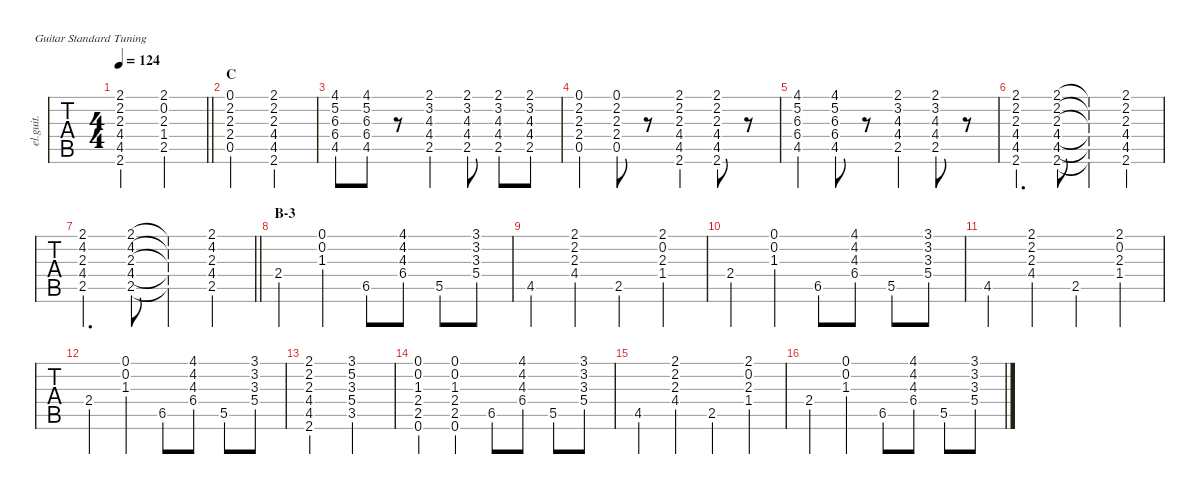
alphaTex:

\defaultSystemsLayout 4
\hideDynamics
\bracketExtendMode nobrackets
\track ("E. Guitar" "el.guit.") {instrument electricguitarclean}
\staff {tabs}
\tuning (E4 B3 G3 D3 A2 E2)
\ts (4 4)
\tempo 124
\clef g2
\barLineRight lightlight
\ks e
(2.1{acc #} 2.2{acc #} 2.3{acc forcenatural} 4.4{acc #} 4.5{acc #} 2.6{acc #}).2{dy f beam Up} (2.1{acc #} 0.2{acc forcenatural} 2.3{acc forcenatural} 1.4{acc #} 2.5{acc forcenatural}).2{beam Up} |
\section ("" "C")
(0.1{acc forcenatural} 2.2{acc #} 2.3{acc forcenatural} 2.4{acc forcenatural} 0.5{acc forcenatural}).2{beam Up} (2.1{acc #} 2.2{acc #} 2.3{acc forcenatural} 4.4{acc #} 4.5{acc #} 2.6{acc #}).2{beam Up} |
(4.1{acc #} 5.2{acc forcenatural} 6.3{acc #} 6.4{acc #} 4.5{acc #}).8{beam Up} (4.1{acc #} 5.2{acc forcenatural} 6.3{acc #} 6.4{acc #} 4.5{acc #}).8{beam Up} r.8{beam Down} (2.1{acc #} 3.2{acc forcenatural} 4.3{acc forcenatural} 4.4{acc #} 2.5{acc forcenatural}).4{beam Up} (2.1{acc #} 3.2{acc forcenatural} 4.3{acc forcenatural} 4.4{acc #} 2.5{acc forcenatural}).8{beam Up} (2.1{acc #} 3.2{acc forcenatural} 4.3{acc forcenatural} 4.4{acc #} 2.5{acc forcenatural}).8{beam Up} (2.1{acc #} 3.2{acc forcenatural} 4.3{acc forcenatural} 4.4{acc #} 2.5{acc forcenatural}).8{beam Up} |
(0.1{acc forcenatural} 2.2{acc #} 2.3{acc forcenatural} 2.4{acc forcenatural} 0.5{acc forcenatural}).4{beam Up} (0.1{acc forcenatural} 2.2{acc #} 2.3{acc forcenatural} 2.4{acc forcenatural} 0.5{acc forcenatural}).8{beam Up} r.8{beam Down} (2.1{acc #} 2.2{acc #} 2.3{acc forcenatural} 4.4{acc #} 4.5{acc #} 2.6{acc #}).4{beam Up} (2.1{acc #} 2.2{acc #} 2.3{acc forcenatural} 4.4{acc #} 4.5{acc #} 2.6{acc #}).8{beam Up} r.8{beam Down} |
(4.1{acc #} 5.2{acc forcenatural} 6.3{acc #} 6.4{acc #} 4.5{acc #}).4{beam Up} (4.1{acc #} 5.2{acc forcenatural} 6.3{acc #} 6.4{acc #} 4.5{acc #}).8{beam Up} r.8{beam Down} (2.1{acc #} 3.2{acc forcenatural} 4.3{acc forcenatural} 4.4{acc #} 2.5{acc forcenatural}).4{beam Up} (2.1{acc #} 3.2{acc forcenatural} 4.3{acc forcenatural} 4.4{acc #} 2.5{acc forcenatural}).8{beam Up} r.8{beam Down} |
(2.1{acc #} 2.2{acc #} 2.3{acc forcenatural} 4.4{acc #} 4.5{acc #} 2.6{acc #}).4{d beam Up} (2.1{acc #} 2.2{acc #} 2.3{acc forcenatural} 4.4{acc #} 4.5{acc #} 2.6{acc #}).8{beam Up} (2.1{t acc #} 2.2{t acc #} 2.3{t acc forcenatural} 4.4{t acc #} 4.5{t acc #} 2.6{t acc #}).4{beam Up} (2.1{acc #} 2.2{acc #} 2.3{acc forcenatural} 4.4{acc #} 4.5{acc #} 2.6{acc #}).4{beam Up} |
\barLineRight lightlight
(2.1{acc #} 4.2{acc #} 2.3{acc forcenatural} 4.4{acc #} 2.5{acc forcenatural}).4{d beam Up} (2.1{acc #} 4.2{acc #} 2.3{acc forcenatural} 4.4{acc #} 2.5{acc forcenatural}).8{beam Up} (2.1{t acc #} 4.2{t acc #} 2.3{t acc forcenatural} 4.4{t acc #} 2.5{t acc forcenatural}).4{beam Up} (2.1{acc #} 4.2{acc #} 2.3{acc forcenatural} 4.4{acc #} 2.5{acc forcenatural}).4{beam Up} |
\section ("" "B-3")
2.4{acc forcenatural}.4{beam Up} (0.1{acc forcenatural} 0.2{acc forcenatural} 1.3{acc #}).4{beam Down} 6.5{acc #}.8{beam Up} (4.1{acc #} 4.2{acc #} 4.3{acc forcenatural} 6.4{acc #}).8{beam Up} 5.5{acc forcenatural}.8{beam Up} (3.1{acc forcenatural} 3.2{acc forcenatural} 3.3{acc #} 5.4{acc forcenatural}).8{beam Up} |
4.5{acc #}.4{beam Up} (2.1{acc #} 2.2{acc #} 2.3{acc forcenatural} 4.4{acc #}).4{beam Down} 2.5{acc forcenatural}.4{beam Up} (2.1{acc #} 0.2{acc forcenatural} 2.3{acc forcenatural} 1.4{acc #}).4{beam Up} |
2.4{acc forcenatural}.4{beam Up} (0.1{acc forcenatural} 0.2{acc forcenatural} 1.3{acc #}).4{beam Down} 6.5{acc #}.8{beam Up} (4.1{acc #} 4.2{acc #} 4.3{acc forcenatural} 6.4{acc #}).8{beam Up} 5.5{acc forcenatural}.8{beam Up} (3.1{acc forcenatural} 3.2{acc forcenatural} 3.3{acc #} 5.4{acc forcenatural}).8{beam Up} |
4.5{acc #}.4{beam Up} (2.1{acc #} 2.2{acc #} 2.3{acc forcenatural} 4.4{acc #}).4{beam Down} 2.5{acc forcenatural}.4{beam Up} (2.1{acc #} 0.2{acc forcenatural} 2.3{acc forcenatural} 1.4{acc #}).4{beam Up} |
2.4{acc forcenatural}.4{beam Up} (0.1{acc forcenatural} 0.2{acc forcenatural} 1.3{acc #}).4{beam Down} 6.5{acc #}.8{beam Up} (4.1{acc #} 4.2{acc #} 4.3{acc forcenatural} 6.4{acc #}).8{beam Up} 5.5{acc forcenatural}.8{beam Up} (3.1{acc forcenatural} 3.2{acc forcenatural} 3.3{acc #} 5.4{acc forcenatural}).8{beam Up} |
(2.1{acc #} 2.2{acc #} 2.3{acc forcenatural} 4.4{acc #} 4.5{acc #} 2.6{acc #}).2{beam Up} (3.1{acc forcenatural} 5.2{acc forcenatural} 3.3{acc #} 5.4{acc forcenatural} 3.5{acc forcenatural}).2{beam Up} |
(0.1{acc forcenatural} 0.2{acc forcenatural} 1.3{acc #} 2.4{acc forcenatural} 2.5{acc forcenatural} 0.6{acc forcenatural}).4{beam Up} (0.1{acc forcenatural} 0.2{acc forcenatural} 1.3{acc #} 2.4{acc forcenatural} 2.5{acc forcenatural} 0.6{acc forcenatural}).4{beam Up} 6.5{acc #}.8{beam Up} (4.1{acc #} 4.2{acc #} 4.3{acc forcenatural} 6.4{acc #}).8{beam Up} 5.5{acc forcenatural}.8{beam Up} (3.1{acc forcenatural} 3.2{acc forcenatural} 3.3{acc #} 5.4{acc forcenatural}).8{beam Up} |
4.5{acc #}.4{beam Up} (2.1{acc #} 2.2{acc #} 2.3{acc forcenatural} 4.4{acc #}).4{beam Down} 2.5{acc forcenatural}.4{beam Up} (2.1{acc #} 0.2{acc forcenatural} 2.3{acc forcenatural} 1.4{acc #}).4{beam Up} |
2.4{acc forcenatural}.4{beam Up} (0.1{acc forcenatural} 0.2{acc forcenatural} 1.3{acc #}).4{beam Down} 6.5{acc #}.8{beam Up} (4.1{acc #} 4.2{acc #} 4.3{acc forcenatural} 6.4{acc #}).8{beam Up} 5.5{acc forcenatural}.8{beam Up} (3.1{acc forcenatural} 3.2{acc forcenatural} 3.3{acc #} 5.4{acc forcenatural}).8{beam Up}
